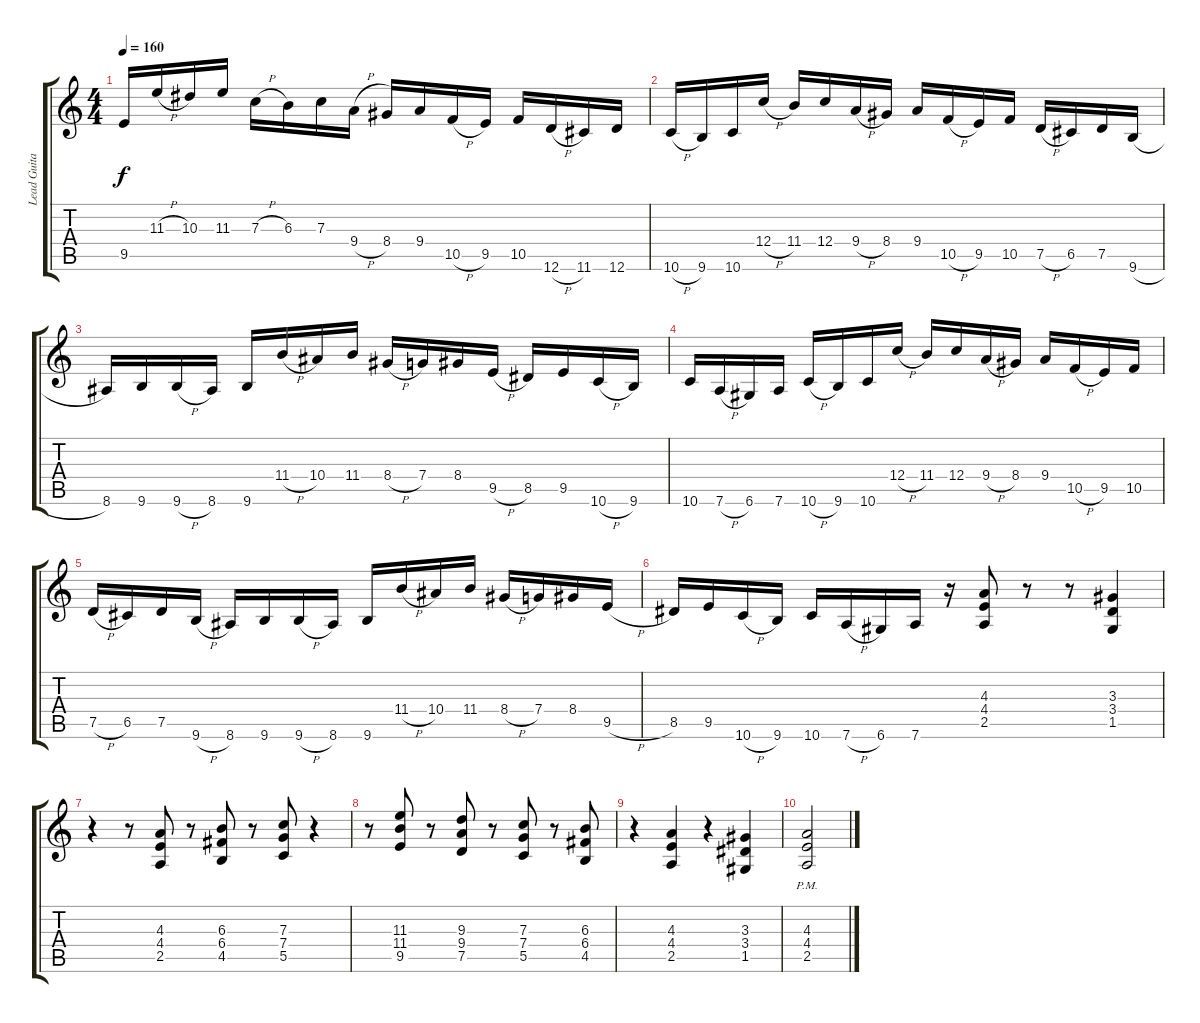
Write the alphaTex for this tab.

\track ("Lead Guitar" "Lead Guita") {instrument distortionguitar}
\staff {score tabs}
\tuning (D4 A3 F3 C3 G2 D2) {hide}
\ts (4 4)
\tempo 160
\clef g2
\ks c
9.5.16{dy f} 11.3{h}.16 10.3.16 11.3.16 7.3{h}.16 6.3.16 7.3.16 9.4{h}.16 8.4.16 9.4.16 10.5{h}.16 9.5.16 10.5.16 12.6{h}.16 11.6.16 12.6.16 |
10.6{h}.16 9.6.16 10.6.16 12.4{h}.16 11.4.16 12.4.16 9.4{h}.16 8.4.16 9.4.16 10.5{h}.16 9.5.16 10.5.16 7.5{h}.16 6.5.16 7.5.16 9.6{h}.16 |
8.6.16 9.6.16 9.6{h}.16 8.6.16 9.6.16 11.4{h}.16 10.4.16 11.4.16 8.4{h}.16 7.4.16 8.4.16 9.5{h}.16 8.5.16 9.5.16 10.6{h}.16 9.6.16 |
10.6.16 7.6{h}.16 6.6.16 7.6.16 10.6{h}.16 9.6.16 10.6.16 12.4{h}.16 11.4.16 12.4.16 9.4{h}.16 8.4.16 9.4.16 10.5{h}.16 9.5.16 10.5.16 |
7.5{h}.16 6.5.16 7.5.16 9.6{h}.16 8.6.16 9.6.16 9.6{h}.16 8.6.16 9.6.16 11.4{h}.16 10.4.16 11.4.16 8.4{h}.16 7.4.16 8.4.16 9.5{h}.16 |
8.5.16 9.5.16 10.6{h}.16 9.6.16 10.6.16 7.6{h}.16 6.6.16 7.6.16 r.16 (4.3 4.4 2.5).8 r.8 r.8 (3.3 3.4 1.5).4 |
r.4 r.8 (4.3 4.4 2.5).8 r.8 (6.3 6.4 4.5).8 r.8 (7.3 7.4 5.5).8 r.4 |
r.8 (11.3 11.4 9.5).8 r.8 (9.3 9.4 7.5).8 r.8 (7.3 7.4 5.5).8 r.8 (6.3 6.4 4.5).8 |
r.4 (4.3 4.4 2.5).4 r.4 (3.3 3.4 1.5).4 |
(4.3{pm} 4.4{pm} 2.5{pm}).2
